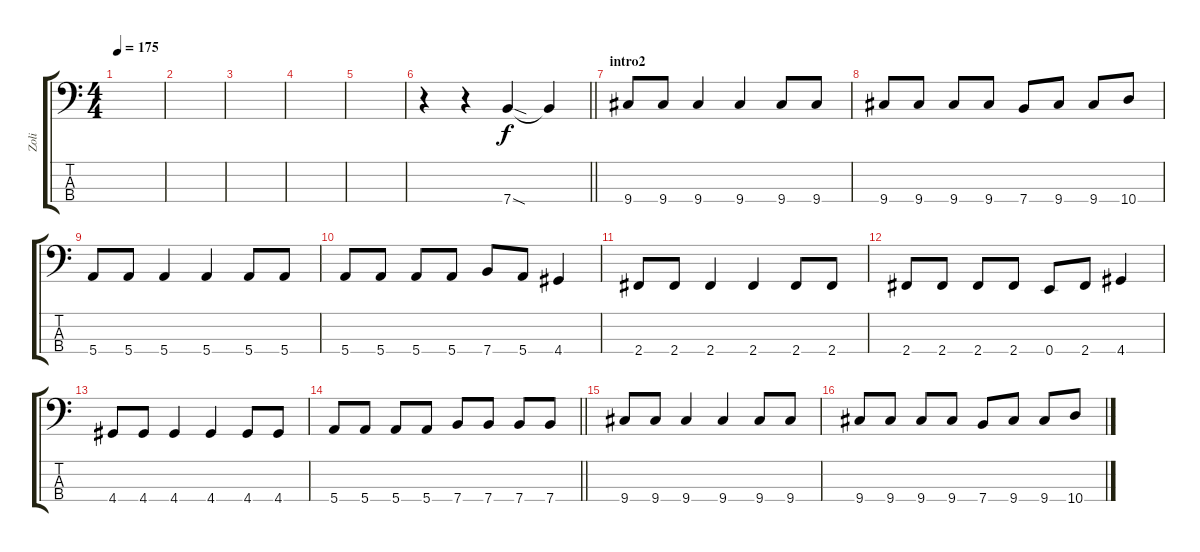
\track ("Zoli" "Zoli") {instrument slapbass1}
\staff {score tabs}
\tuning (G2 D2 A1 E1) {hide}
\ts (4 4)
\tempo 175
\clef f4
\ks c
|
|
|
|
|
\barLineRight lightlight
r.4 r.4 7.4{sod}.4 7.4{t}.4{dy f} |
\section ("" "intro2")
9.4.8 9.4.8 9.4.4 9.4.4 9.4.8 9.4.8 |
9.4.8 9.4.8 9.4.8 9.4.8 7.4.8 9.4.8 9.4.8 10.4.8 |
5.4.8 5.4.8 5.4.4 5.4.4 5.4.8 5.4.8 |
5.4.8 5.4.8 5.4.8 5.4.8 7.4.8 5.4.8 4.4.4 |
2.4.8 2.4.8 2.4.4 2.4.4 2.4.8 2.4.8 |
2.4.8 2.4.8 2.4.8 2.4.8 0.4.8 2.4.8 4.4.4 |
4.4.8 4.4.8 4.4.4 4.4.4 4.4.8 4.4.8 |
\barLineRight lightlight
5.4.8 5.4.8 5.4.8 5.4.8 7.4.8 7.4.8 7.4.8 7.4.8 |
\section ("" "")
9.4.8 9.4.8 9.4.4 9.4.4 9.4.8 9.4.8 |
9.4.8 9.4.8 9.4.8 9.4.8 7.4.8 9.4.8 9.4.8 10.4.8
